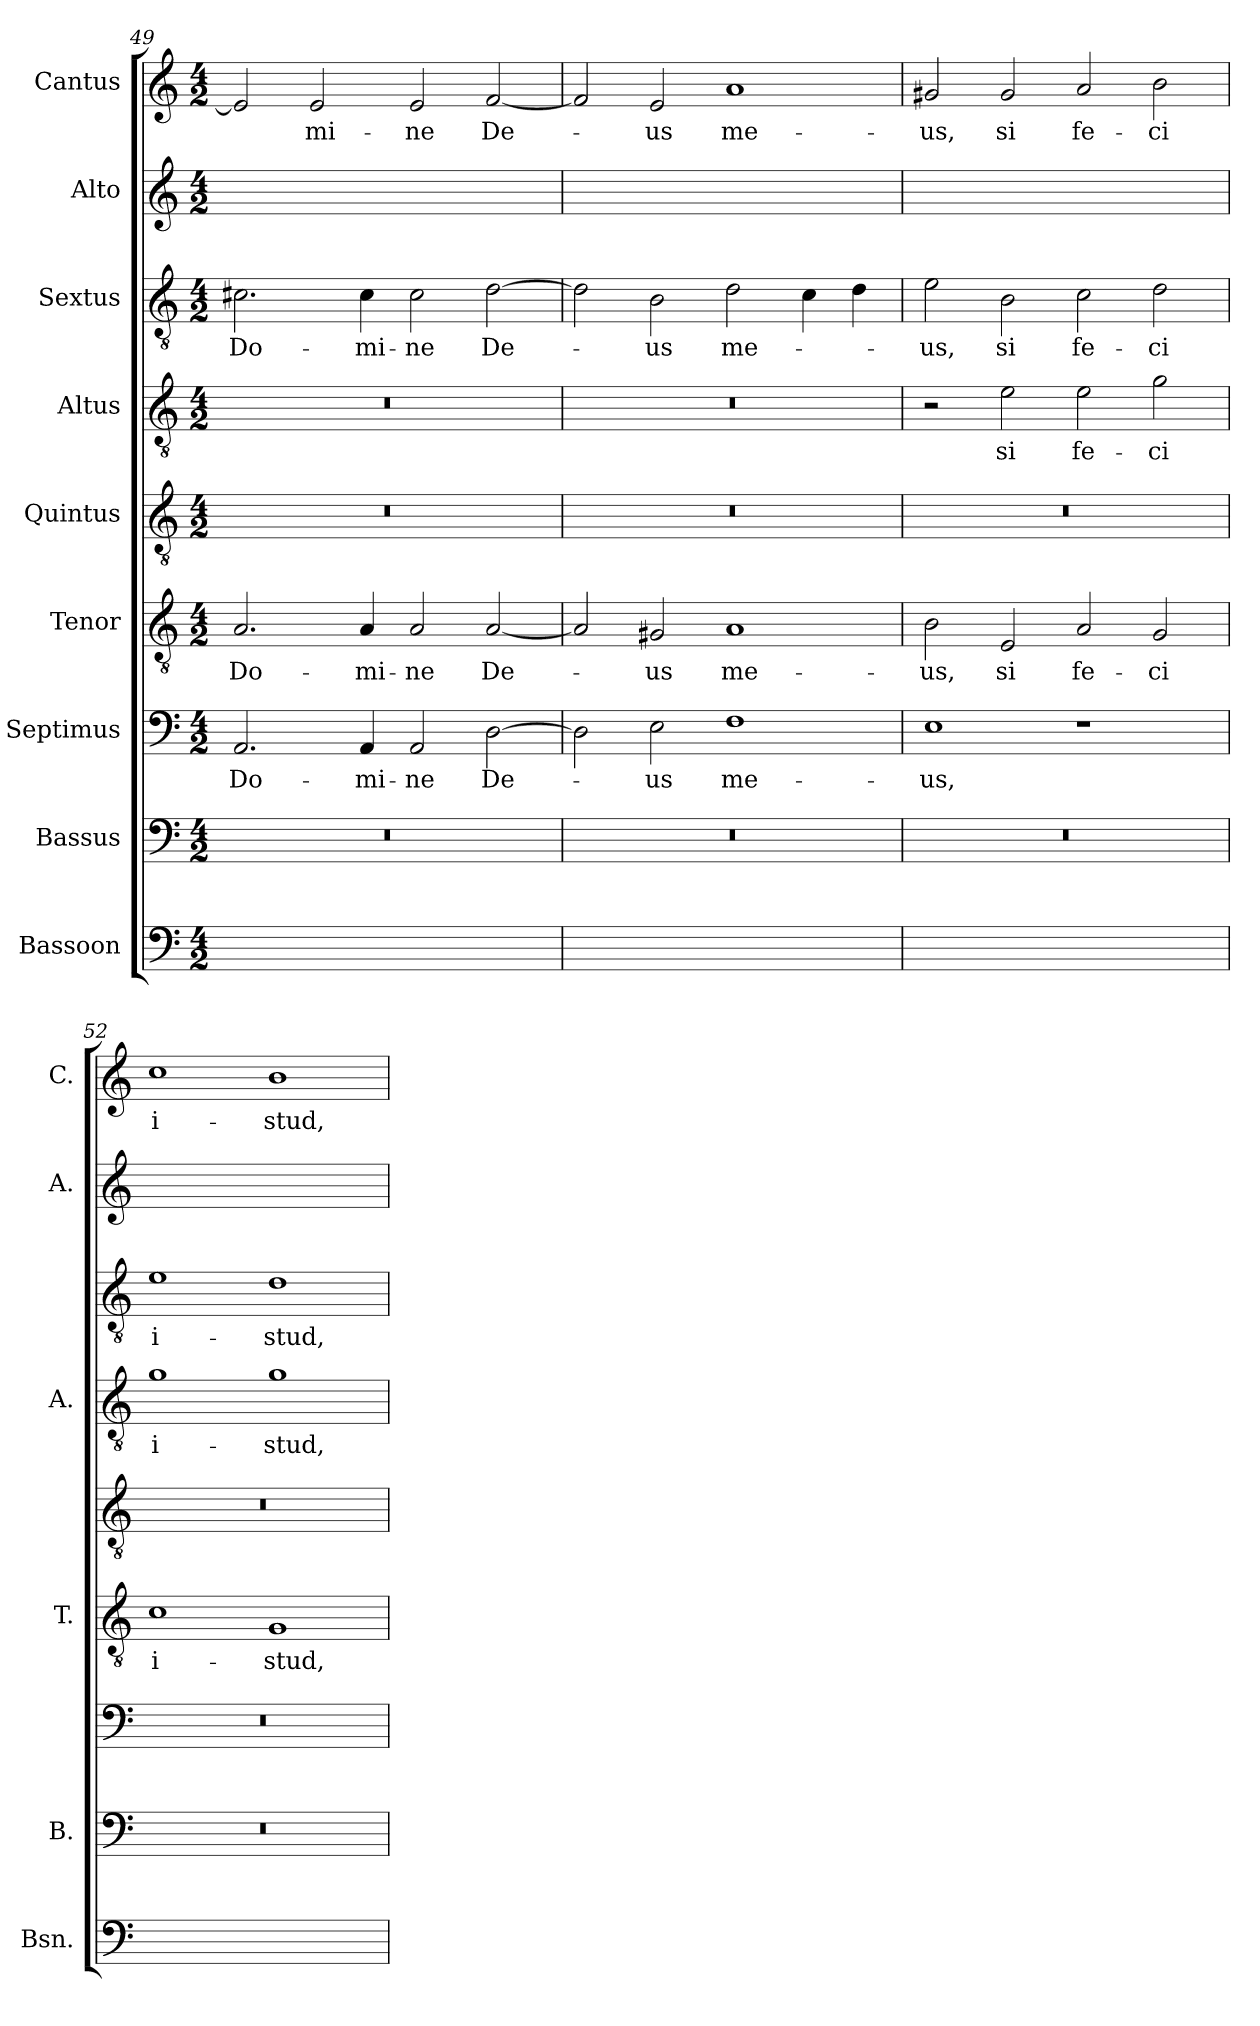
**kern	**kern	**kern	**text	**kern	**text	**kern	**kern	**text	**kern	**text	**kern	**text	**kern	**text
*part9	*part8	*part7	*part7	*part6	*part6	*part5	*part4	*part4	*part3	*part3	*part2	*part2	*part1	*part1
*staff9	*staff8	*staff7	*staff7	*staff6	*staff6	*staff5	*staff4	*staff4	*staff3	*staff3	*staff2	*staff2	*staff1	*staff1
*I"Bassoon	*I"Bassus	*I"Septimus	*	*I"Tenor	*	*I"Quintus	*I"Altus	*	*I"Sextus	*	*I"Alto	*	*I"Cantus	*
*I'Bsn.	*I'B.	*	*	*I'T.	*	*	*I'A.	*	*	*	*I'A.	*	*I'C.	*
!!LO:LB:g=z
*clefF4	*clefF4	*clefF4	*	*clefGv2	*	*clefGv2	*clefGv2	*	*clefGv2	*	*clefG2	*	*clefG2	*
*	*	*	*	*ITrd7c12	*	*ITrd7c12	*ITrd7c12	*	*ITrd7c12	*	*	*	*	*
*k[]	*k[]	*k[]	*	*k[]	*	*k[]	*k[]	*	*k[]	*	*k[]	*	*k[]	*
*C:	*C:	*C:	*	*C:	*	*C:	*C:	*	*C:	*	*C:	*	*C:	*
*M4/2	*M4/2	*M4/2	*	*M4/2	*	*M4/2	*M4/2	*	*M4/2	*	*M4/2	*	*M4/2	*
=49	=49	=49	=49	=49	=49	=49	=49	=49	=49	=49	=49	=49	=49	=49
!	!LO:N:vis=1	!	!LO:LY:b	!	!LO:LY:b	!LO:N:vis=1	!LO:N:vis=1	!	!	!LO:LY:b	!	!	!	!
0ryy	0r	2.AA/	Do-	2.AA/	Do-	0r	0r	.	2.C#X\	Do-	2e/yy]	.	2e/]	.
!	!	!	!	!	!	!	!	!	!	!	!	!	!	!LO:LY:b
.	.	.	.	.	.	.	.	.	.	.	2e/yy	-mi-	2e/	-mi-
!	!	!	!LO:LY:b	!	!LO:LY:b	!	!	!	!	!LO:LY:b	!	!	!	!
.	.	4AA/	-mi-	4AA/	-mi-	.	.	.	4C#\	-mi-	.	.	.	.
!	!	!	!LO:LY:b	!	!LO:LY:b	!	!	!	!	!LO:LY:b	!	!	!	!LO:LY:b
.	.	2AA/	-ne	2AA/	-ne	.	.	.	2C#\	-ne	2e/yy	-ne	2e/	-ne
!	!	!	!LO:LY:b	!	!LO:LY:b	!	!	!	!	!LO:LY:b	!	!	!	!LO:LY:b
.	.	[>2D\	De-	[<2AA/	De-	.	.	.	[>2D\	De-	[<2f/yy	De-	[<2f/	De-
=50	=50	=50	=50	=50	=50	=50	=50	=50	=50	=50	=50	=50	=50	=50
!	!LO:N:vis=1	!	!	!	!	!LO:N:vis=1	!LO:N:vis=1	!	!	!	!	!	!	!
0ryy	0r	2D\]	.	2AA/]	.	0r	0r	.	2D\]	.	2f/yy]	.	2f/]	.
!	!	!	!LO:LY:b	!	!LO:LY:b	!	!	!	!	!LO:LY:b	!	!	!	!LO:LY:b
.	.	2E\	-us	2GG#X/	-us	.	.	.	2BB\	-us	2e/yy	-us	2e/	-us
!	!	!	!LO:LY:b	!	!LO:LY:b	!	!	!	!	!LO:LY:b	!	!	!	!LO:LY:b
.	.	1F	me-	1AA	me-	.	.	.	2D\	me-	1ayy	me-	1a	me-
.	.	.	.	.	.	.	.	.	4C\	.	.	.	.	.
.	.	.	.	.	.	.	.	.	4D\	.	.	.	.	.
=51	=51	=51	=51	=51	=51	=51	=51	=51	=51	=51	=51	=51	=51	=51
!	!LO:N:vis=1	!	!LO:LY:b	!	!LO:LY:b	!LO:N:vis=1	!	!	!	!LO:LY:b	!	!	!	!LO:LY:b
0ryy	0r	1E	-us,	2BB\	-us,	0r	2r	.	2E\	-us,	2g#/yy	-us,	2g#X/	-us,
!	!	!	!	!	!LO:LY:b	!	!	!LO:LY:b	!	!LO:LY:b	!	!	!	!LO:LY:b
.	.	.	.	2EE/	si	.	2E\	si	2BB\	si	2g#/yy	si	2g#/	si
!	!	!	!	!	!LO:LY:b	!	!	!LO:LY:b	!	!LO:LY:b	!	!	!	!LO:LY:b
.	.	1r	.	2AA/	fe-	.	2E\	fe-	2C\	fe-	2a/yy	fe-	2a/	fe-
!	!	!	!	!	!LO:LY:b	!	!	!LO:LY:b	!	!LO:LY:b	!	!	!	!LO:LY:b
.	.	.	.	2GG/	-ci	.	2G\	-ci	2D\	-ci	2b\yy	-ci	2b\	-ci
=52	=52	=52	=52	=52	=52	=52	=52	=52	=52	=52	=52	=52	=52	=52
!	!LO:N:vis=1	!LO:N:vis=1	!	!	!LO:LY:b	!LO:N:vis=1	!	!LO:LY:b	!	!LO:LY:b	!	!	!	!LO:LY:b
0ryy	0r	0r	.	1C	i-	0r	1G	i-	1E	i-	1ccyy	i-	1cc	i-
!	!	!	!	!	!LO:LY:b	!	!	!LO:LY:b	!	!LO:LY:b	!	!	!	!LO:LY:b
.	.	.	.	1GG	-stud,	.	1G	-stud,	1D	-stud,	1byy	-stud,	1b	-stud,
=	=	=	=	=	=	=	=	=	=	=	=	=	=	=
*-	*-	*-	*-	*-	*-	*-	*-	*-	*-	*-	*-	*-	*-	*-
